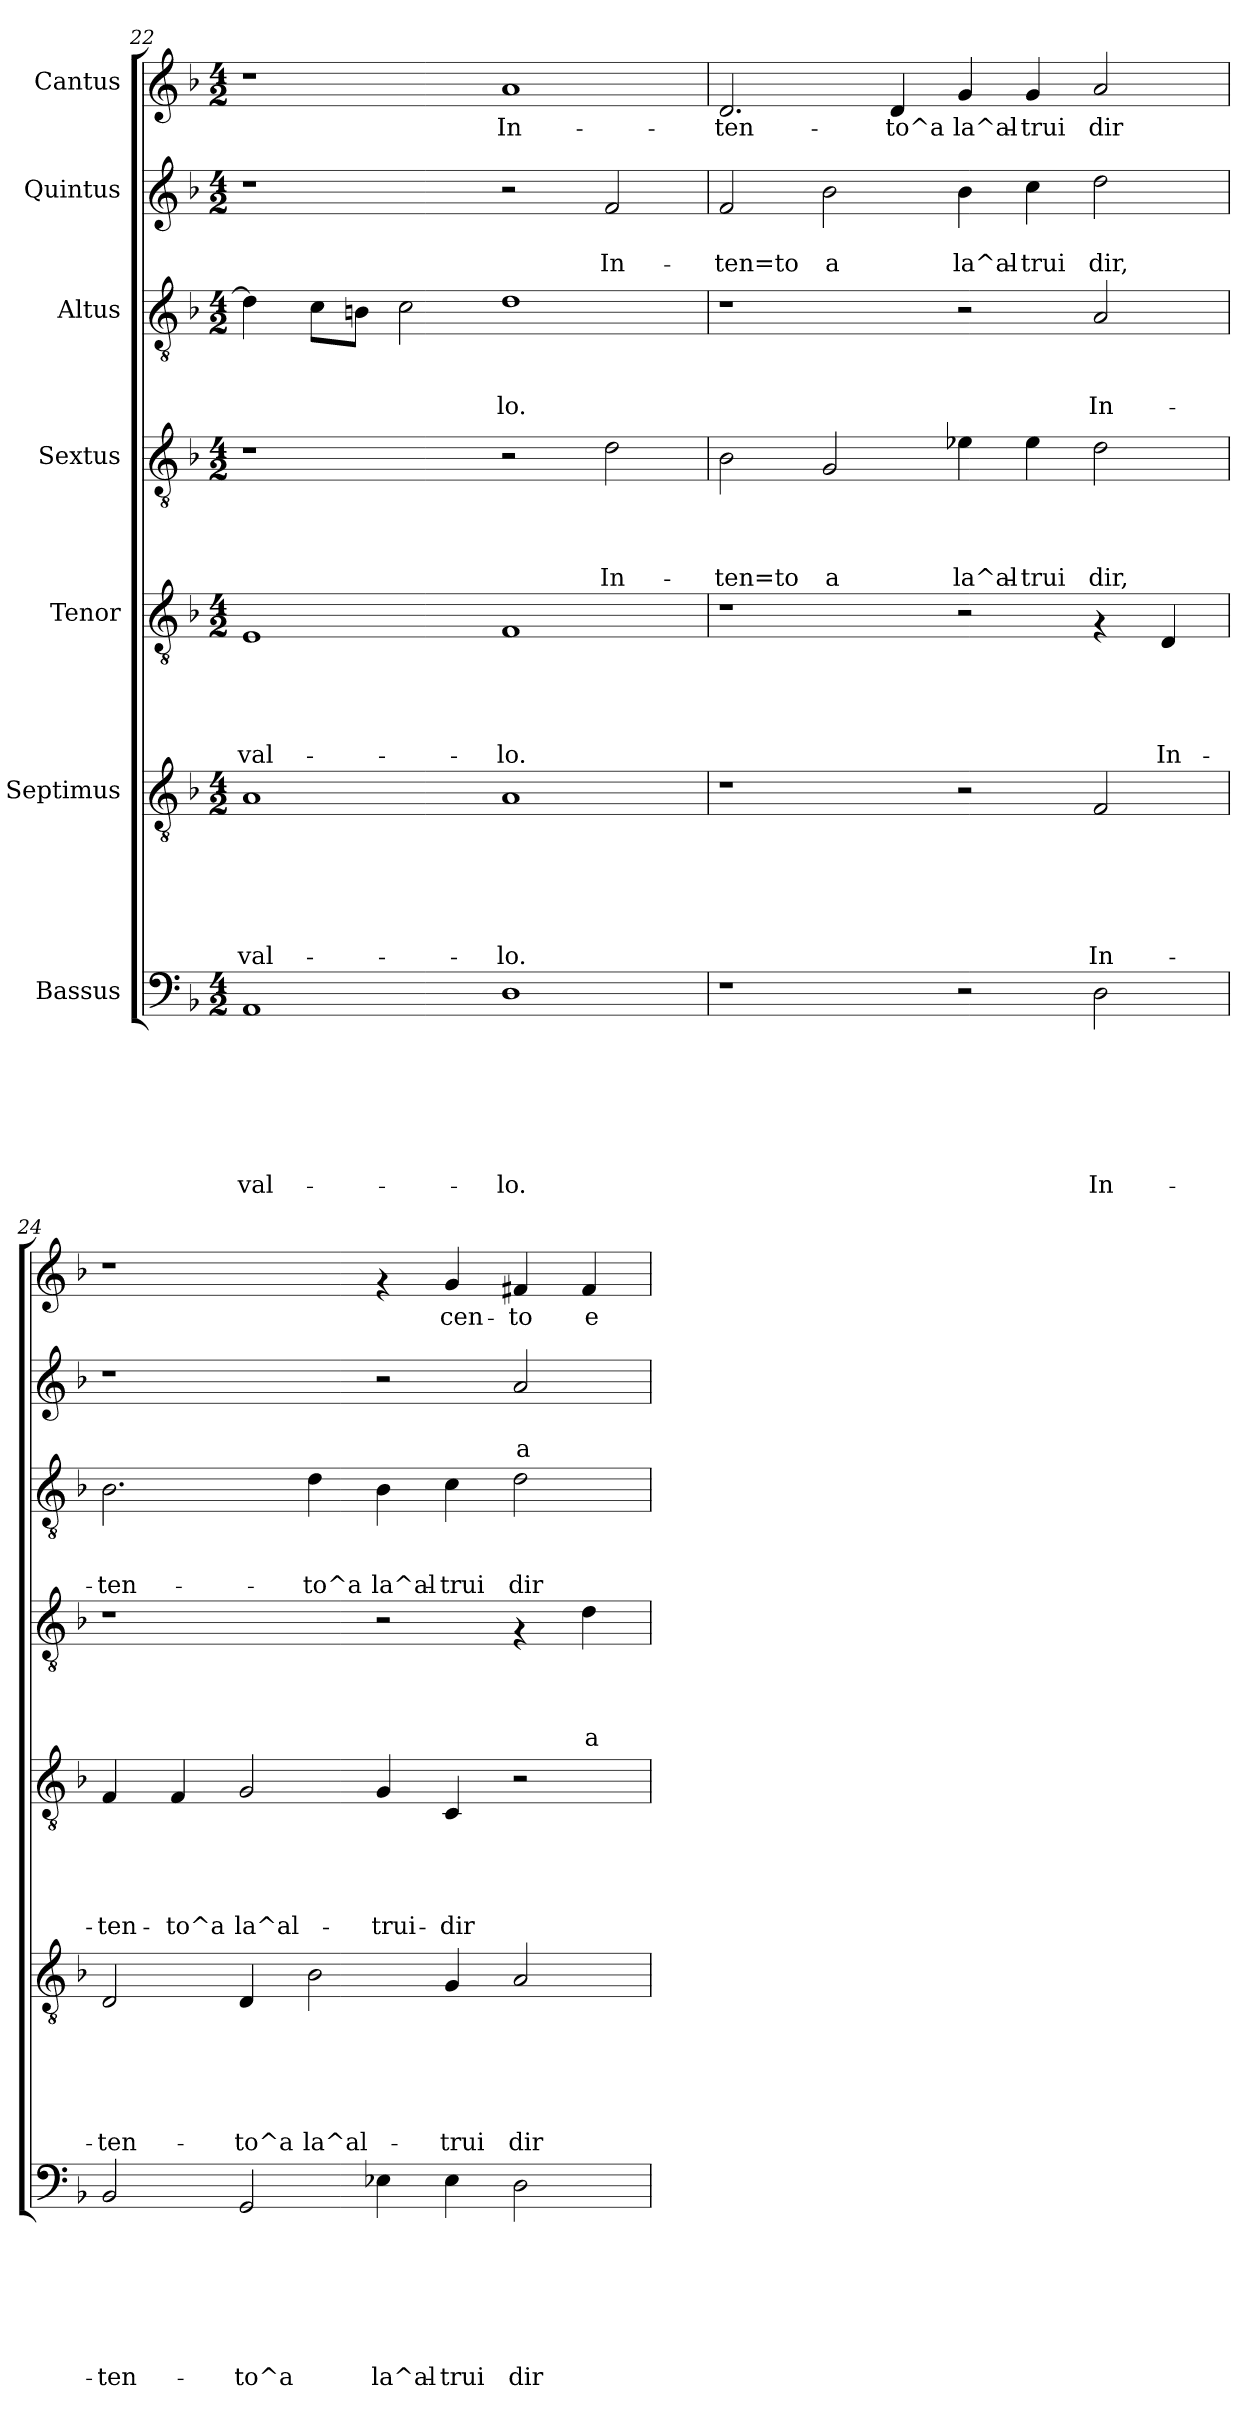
**kern	**text	**text	**text	**text	**text	**text	**text	**kern	**text	**text	**text	**text	**text	**text	**kern	**text	**text	**text	**text	**text	**kern	**text	**text	**text	**text	**kern	**text	**text	**text	**kern	**text	**text	**kern	**text
*part7	*part7	*part7	*part7	*part7	*part7	*part7	*part7	*part6	*part6	*part6	*part6	*part6	*part6	*part6	*part5	*part5	*part5	*part5	*part5	*part5	*part4	*part4	*part4	*part4	*part4	*part3	*part3	*part3	*part3	*part2	*part2	*part2	*part1	*part1
*staff7	*staff7	*staff7	*staff7	*staff7	*staff7	*staff7	*staff7	*staff6	*staff6	*staff6	*staff6	*staff6	*staff6	*staff6	*staff5	*staff5	*staff5	*staff5	*staff5	*staff5	*staff4	*staff4	*staff4	*staff4	*staff4	*staff3	*staff3	*staff3	*staff3	*staff2	*staff2	*staff2	*staff1	*staff1
*I"Bassus	*	*	*	*	*	*	*	*I"Septimus	*	*	*	*	*	*	*I"Tenor	*	*	*	*	*	*I"Sextus	*	*	*	*	*I"Altus	*	*	*	*I"Quintus	*	*	*I"Cantus	*
*clefF4	*	*	*	*	*	*	*	*clefGv2	*	*	*	*	*	*	*clefGv2	*	*	*	*	*	*clefGv2	*	*	*	*	*clefGv2	*	*	*	*clefG2	*	*	*clefG2	*
*k[b-]	*	*	*	*	*	*	*	*k[b-]	*	*	*	*	*	*	*k[b-]	*	*	*	*	*	*k[b-]	*	*	*	*	*k[b-]	*	*	*	*k[b-]	*	*	*k[b-]	*
*F:	*	*	*	*	*	*	*	*F:	*	*	*	*	*	*	*F:	*	*	*	*	*	*F:	*	*	*	*	*F:	*	*	*	*F:	*	*	*F:	*
*M4/2	*	*	*	*	*	*	*	*M4/2	*	*	*	*	*	*	*M4/2	*	*	*	*	*	*M4/2	*	*	*	*	*M4/2	*	*	*	*M4/2	*	*	*M4/2	*
=22	=22	=22	=22	=22	=22	=22	=22	=22	=22	=22	=22	=22	=22	=22	=22	=22	=22	=22	=22	=22	=22	=22	=22	=22	=22	=22	=22	=22	=22	=22	=22	=22	=22	=22
!	!	!	!	!	!	!	!LO:LY:b	!	!	!	!	!	!	!LO:LY:b	!	!	!	!	!	!LO:LY:b	!	!	!	!	!	!	!	!	!	!	!	!	!	!
1AA	.	.	.	.	.	.	-val-	1A	.	.	.	.	.	-val-	1E	.	.	.	.	-val-	1r	.	.	.	.	4d\]	.	.	.	1r	.	.	1r	.
.	.	.	.	.	.	.	.	.	.	.	.	.	.	.	.	.	.	.	.	.	.	.	.	.	.	8c\L	.	.	.	.	.	.	.	.
.	.	.	.	.	.	.	.	.	.	.	.	.	.	.	.	.	.	.	.	.	.	.	.	.	.	8Bn\J	.	.	.	.	.	.	.	.
.	.	.	.	.	.	.	.	.	.	.	.	.	.	.	.	.	.	.	.	.	.	.	.	.	.	2c\	.	.	.	.	.	.	.	.
!	!	!	!	!	!	!	!LO:LY:b	!	!	!	!	!	!	!LO:LY:b	!	!	!	!	!	!LO:LY:b	!	!	!	!	!	!	!	!	!LO:LY:b	!	!	!	!	!LO:LY:b
1D	.	.	.	.	.	.	-lo.	1A	.	.	.	.	.	-lo.	1F	.	.	.	.	-lo.	2r	.	.	.	.	1d	.	.	-lo.	2r	.	.	1a	In-
!	!	!	!	!	!	!	!	!	!	!	!	!	!	!	!	!	!	!	!	!	!	!	!	!	!LO:LY:b	!	!	!	!	!	!	!LO:LY:b	!	!
.	.	.	.	.	.	.	.	.	.	.	.	.	.	.	.	.	.	.	.	.	2d\	.	.	.	In-	.	.	.	.	2f/	.	In-	.	.
=23	=23	=23	=23	=23	=23	=23	=23	=23	=23	=23	=23	=23	=23	=23	=23	=23	=23	=23	=23	=23	=23	=23	=23	=23	=23	=23	=23	=23	=23	=23	=23	=23	=23	=23
!	!	!	!	!	!	!	!	!	!	!	!	!	!	!	!	!	!	!	!	!	!	!	!	!	!LO:LY:b	!	!	!	!	!	!	!LO:LY:b	!	!LO:LY:b
1r	.	.	.	.	.	.	.	1r	.	.	.	.	.	.	1r	.	.	.	.	.	2B-\	.	.	.	-ten=to	1r	.	.	.	2f/	.	-ten=to	2.d/	-ten-
!	!	!	!	!	!	!	!	!	!	!	!	!	!	!	!	!	!	!	!	!	!	!	!	!	!LO:LY:b	!	!	!	!	!	!	!LO:LY:b	!	!
.	.	.	.	.	.	.	.	.	.	.	.	.	.	.	.	.	.	.	.	.	2G/	.	.	.	a	.	.	.	.	2b-\	.	a	.	.
!	!	!	!	!	!	!	!	!	!	!	!	!	!	!	!	!	!	!	!	!	!	!	!	!	!	!	!	!	!	!	!	!	!	!LO:LY:b
.	.	.	.	.	.	.	.	.	.	.	.	.	.	.	.	.	.	.	.	.	.	.	.	.	.	.	.	.	.	.	.	.	4d/	-to^a
!	!	!	!	!	!	!	!	!	!	!	!	!	!	!	!	!	!	!	!	!	!	!	!	!	!LO:LY:b	!	!	!	!	!	!	!LO:LY:b	!	!LO:LY:b
2r	.	.	.	.	.	.	.	2r	.	.	.	.	.	.	2r	.	.	.	.	.	4e-X\	.	.	.	la^al-	2r	.	.	.	4b-\	.	la^al-	4g/	la^al-
!	!	!	!	!	!	!	!	!	!	!	!	!	!	!	!	!	!	!	!	!	!	!	!	!	!LO:LY:b	!	!	!	!	!	!	!LO:LY:b	!	!LO:LY:b
.	.	.	.	.	.	.	.	.	.	.	.	.	.	.	.	.	.	.	.	.	4e-\	.	.	.	-trui	.	.	.	.	4cc\	.	-trui	4g/	-trui
!	!	!	!	!	!	!	!LO:LY:b	!	!	!	!	!	!	!LO:LY:b	!	!	!	!	!	!	!	!	!	!	!LO:LY:b	!	!	!	!LO:LY:b	!	!	!LO:LY:b	!	!LO:LY:b
2D\	.	.	.	.	.	.	In-	2F/	.	.	.	.	.	In-	4rF	.	.	.	.	.	2d\	.	.	.	dir,	2A/	.	.	In-	2dd\	.	dir,	2a/	dir
!	!	!	!	!	!	!	!	!	!	!	!	!	!	!	!	!	!	!	!	!LO:LY:b	!	!	!	!	!	!	!	!	!	!	!	!	!	!
.	.	.	.	.	.	.	.	.	.	.	.	.	.	.	4D/	.	.	.	.	In-	.	.	.	.	.	.	.	.	.	.	.	.	.	.
!!LO:PB:g=z
=24	=24	=24	=24	=24	=24	=24	=24	=24	=24	=24	=24	=24	=24	=24	=24	=24	=24	=24	=24	=24	=24	=24	=24	=24	=24	=24	=24	=24	=24	=24	=24	=24	=24	=24
!	!	!	!	!	!	!	!LO:LY:b	!	!	!	!	!	!	!LO:LY:b	!	!	!	!	!	!LO:LY:b	!	!	!	!	!	!	!	!	!LO:LY:b	!	!	!	!	!
2BB-/	.	.	.	.	.	.	-ten-	2D/	.	.	.	.	.	-ten-	4F/	.	.	.	.	-ten-	1r	.	.	.	.	2.B-\	.	.	-ten-	1r	.	.	1r	.
!	!	!	!	!	!	!	!	!	!	!	!	!	!	!	!	!	!	!	!	!LO:LY:b	!	!	!	!	!	!	!	!	!	!	!	!	!	!
.	.	.	.	.	.	.	.	.	.	.	.	.	.	.	4F/	.	.	.	.	-to^a	.	.	.	.	.	.	.	.	.	.	.	.	.	.
!	!	!	!	!	!	!	!LO:LY:b	!	!	!	!	!	!	!LO:LY:b	!	!	!	!	!	!LO:LY:b	!	!	!	!	!	!	!	!	!	!	!	!	!	!
2GG/	.	.	.	.	.	.	-to^a	4D/	.	.	.	.	.	-to^a	2G/	.	.	.	.	la^al-	.	.	.	.	.	.	.	.	.	.	.	.	.	.
!	!	!	!	!	!	!	!	!	!	!	!	!	!	!LO:LY:b	!	!	!	!	!	!	!	!	!	!	!	!	!	!	!LO:LY:b	!	!	!	!	!
.	.	.	.	.	.	.	.	2B-\	.	.	.	.	.	la^al-	.	.	.	.	.	.	.	.	.	.	.	4d\	.	.	-to^a	.	.	.	.	.
!	!	!	!	!	!	!	!LO:LY:b	!	!	!	!	!	!	!	!	!	!	!	!	!LO:LY:b	!	!	!	!	!	!	!	!	!LO:LY:b	!	!	!	!	!
4E-X\	.	.	.	.	.	.	la^al-	.	.	.	.	.	.	.	4G/	.	.	.	.	-trui-	2r	.	.	.	.	4B-\	.	.	la^al-	2r	.	.	4rf	.
!	!	!	!	!	!	!	!LO:LY:b	!	!	!	!	!	!	!LO:LY:b	!	!	!	!	!	!LO:LY:b	!	!	!	!	!	!	!	!	!LO:LY:b	!	!	!	!	!LO:LY:b
4E-\	.	.	.	.	.	.	-trui	4G/	.	.	.	.	.	-trui	4C/	.	.	.	.	-dir	.	.	.	.	.	4c\	.	.	-trui	.	.	.	4g/	cen-
!	!	!	!	!	!	!	!LO:LY:b	!	!	!	!	!	!	!LO:LY:b	!	!	!	!	!	!	!	!	!	!	!	!	!	!	!LO:LY:b	!	!	!LO:LY:b	!	!LO:LY:b
2D\	.	.	.	.	.	.	dir	2A/	.	.	.	.	.	dir	2r	.	.	.	.	.	4rF	.	.	.	.	2d\	.	.	dir	2a/	.	a	4f#X/	-to
!	!	!	!	!	!	!	!	!	!	!	!	!	!	!	!	!	!	!	!	!	!	!	!	!	!LO:LY:b	!	!	!	!	!	!	!	!	!LO:LY:b
.	.	.	.	.	.	.	.	.	.	.	.	.	.	.	.	.	.	.	.	.	4d\	.	.	.	a	.	.	.	.	.	.	.	4f#/	e
=	=	=	=	=	=	=	=	=	=	=	=	=	=	=	=	=	=	=	=	=	=	=	=	=	=	=	=	=	=	=	=	=	=	=
*-	*-	*-	*-	*-	*-	*-	*-	*-	*-	*-	*-	*-	*-	*-	*-	*-	*-	*-	*-	*-	*-	*-	*-	*-	*-	*-	*-	*-	*-	*-	*-	*-	*-	*-
